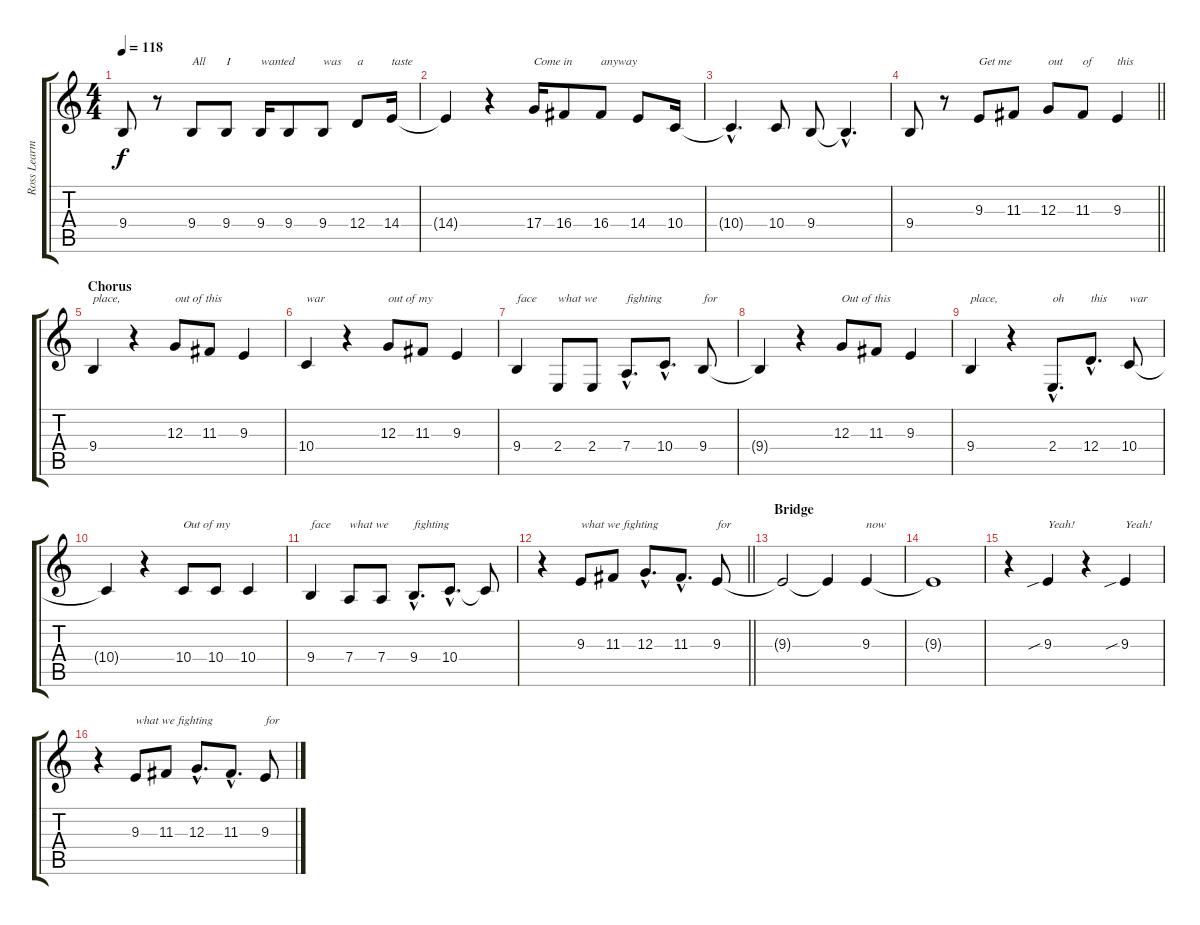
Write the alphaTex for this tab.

\track ("Ross Learmonth (Vocals)" "Ross Learm") {instrument violin}
\staff {score tabs}
\tuning (E4 B3 G3 D3 A2 E2) {hide}
\ts (4 4)
\tempo 118
\clef g2
\ks c
9.4.8{dy f} r.8 9.4.8{txt "All"} 9.4.8{txt "I"} 9.4.16{txt "wanted"} 9.4.8 9.4.8{txt "was"} 12.4.8{txt "a"} 14.4.16{txt "taste"} |
14.4{t}.4 r.4 17.4.16{txt "Come in"} 16.4.8 16.4.8{txt "anyway"} 14.4.8 10.4.16 |
10.4{hac t}.4{d} 10.4.8 9.4.8 9.4{hac t}.4{d} |
\barLineRight lightlight
9.4.8 r.8 9.3.8{txt "Get me"} 11.3.8 12.3.8{txt "out"} 11.3.8{txt "of"} 9.3.4{txt "this"} |
\section ("" "Chorus")
9.4.4{txt "place,"} r.4 12.3.8{txt "out of this"} 11.3.8 9.3.4 |
10.4.4{txt "war"} r.4 12.3.8{txt "out of my"} 11.3.8 9.3.4 |
9.4.4{txt "face"} 2.4.8{txt "what we"} 2.4.8 7.4{hac}.8{d txt "fighting"} 10.4{hac}.8{d} 9.4.8{txt "for"} |
9.4{t}.4 r.4 12.3.8{txt "Out of this"} 11.3.8 9.3.4 |
9.4.4{txt "place,"} r.4 2.4{hac}.8{d txt "oh"} 12.4{hac}.8{d txt "this"} 10.4.8{txt "war"} |
10.4{t}.4 r.4 10.4.8{txt "Out of my"} 10.4.8 10.4.4 |
9.4.4{txt "face"} 7.4.8{txt "what we"} 7.4.8 9.4{hac}.8{d txt "fighting"} 10.4{hac}.8{d} 10.4{t}.8 |
\barLineRight lightlight
r.4 9.3.8{txt "what we fighting"} 11.3.8 12.3{hac}.8{d} 11.3{hac}.8{d} 9.3.8{txt "for"} |
\section ("" "Bridge")
9.3{t}.2 9.3{t}.4 9.3.4{txt "now"} |
9.3{t}.1 |
r.4 9.3{sib}.4{txt "Yeah!"} r.4 9.3{sib}.4{txt "Yeah!"} |
r.4 9.3.8{txt "what we fighting"} 11.3.8 12.3{hac}.8{d} 11.3{hac}.8{d} 9.3.8{txt "for"}
